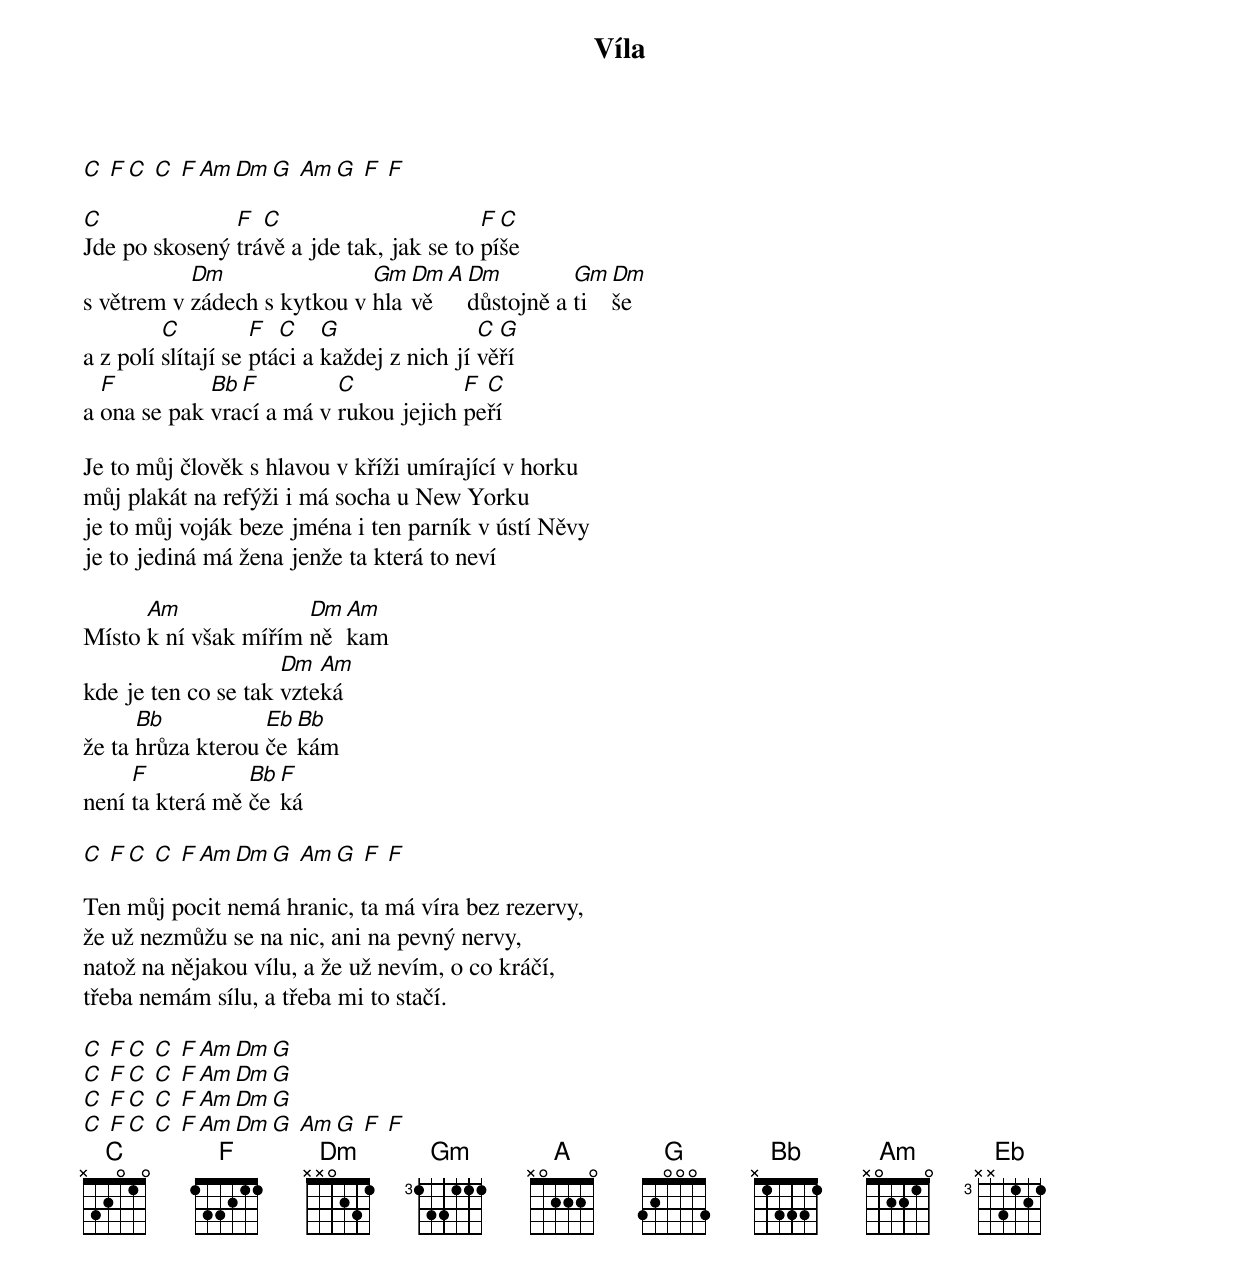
{title: Víla}

[C  F C  C  F Am Dm G  Am G  F  F]

[C]Jde po skosený [F]trá[C]vě a jde tak, jak se to [F]pí[C]še
s větrem v [Dm]zádech s kytkou v [Gm]hla[Dm]vě [A][Dm]důstojně a [Gm]ti[Dm]še
a z polí [C]slítají se [F]ptá[C]ci a [G]každej z nich jí [C]vě[G]ří
a [F]ona se pak [Bb]vra[F]cí a má v [C]rukou jejich [F]pe[C]ří

Je to můj člověk s hlavou v kříži umírající v horku
můj plakát na refýži i má socha u New Yorku
je to můj voják beze jména i ten parník v ústí Něvy
je to jediná má žena jenže ta která to neví

Místo [Am]k ní však mířím [Dm]ně[Am]kam
kde je ten co se tak [Dm]vzte[Am]ká
že ta [Bb]hrůza kterou [Eb]če[Bb]kám
není [F]ta která mě [Bb]če[F]ká

[C  F C  C  F Am Dm G  Am G  F  F]

Ten můj pocit nemá hranic, ta má víra bez rezervy,
že už nezmůžu se na nic, ani na pevný nervy,
natož na nějakou vílu, a že už nevím, o co kráčí,
třeba nemám sílu, a třeba mi to stačí.

[C  F C  C  F Am Dm G]
[C  F C  C  F Am Dm G]
[C  F C  C  F Am Dm G]
[C  F C  C  F Am Dm G  Am G  F  F]
